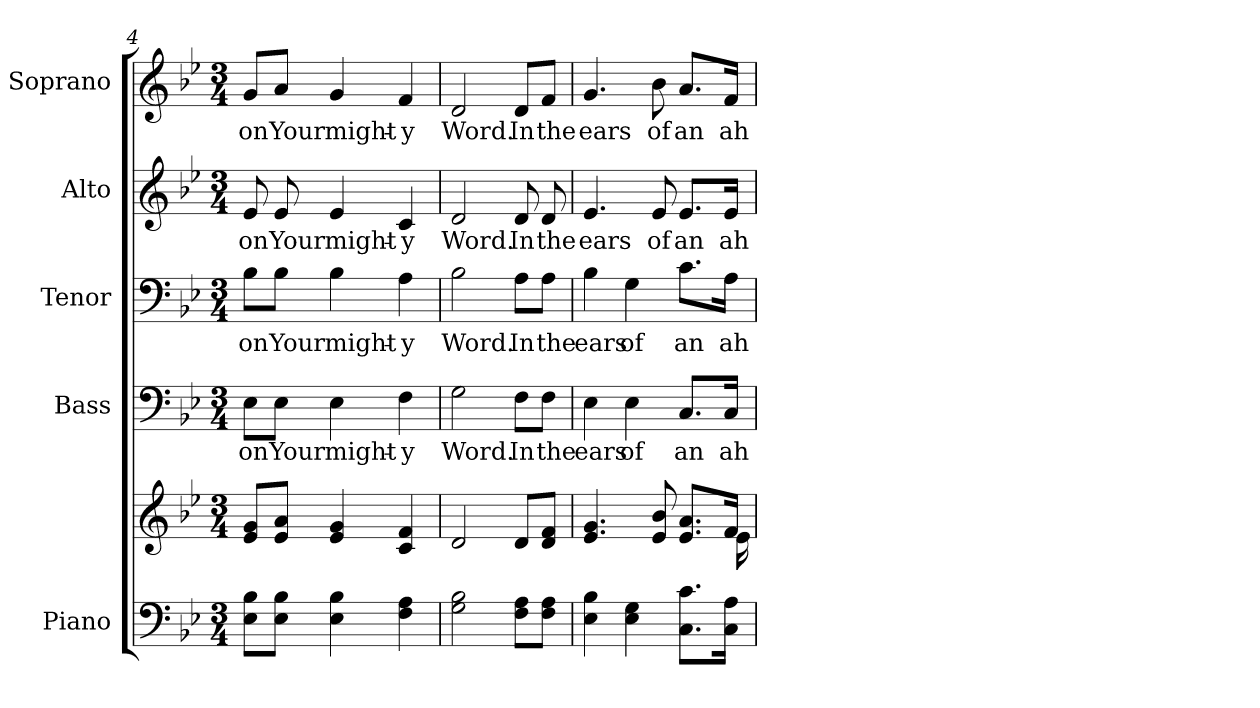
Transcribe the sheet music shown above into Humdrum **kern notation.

**kern	**kern	**kern	**text	**kern	**text	**kern	**text	**kern	**text
*part5	*part5	*part4	*part4	*part3	*part3	*part2	*part2	*part1	*part1
*staff6	*staff5	*staff4	*staff4	*staff3	*staff3	*staff2	*staff2	*staff1	*staff1
*I"Piano	*	*I"Bass	*	*I"Tenor	*	*I"Alto	*	*I"Soprano	*
*I'Pno.	*	*I'B.	*	*I'T.	*	*I'A.	*	*I'S.	*
*clefF4	*clefG2	*clefF4	*	*clefF4	*	*clefG2	*	*clefG2	*
*k[b-e-]	*k[b-e-]	*k[b-e-]	*	*k[b-e-]	*	*k[b-e-]	*	*k[b-e-]	*
*B-:	*B-:	*B-:	*	*B-:	*	*B-:	*	*B-:	*
*M3/4	*M3/4	*M3/4	*	*M3/4	*	*M3/4	*	*M3/4	*
=4	=4	=4	=4	=4	=4	=4	=4	=4	=4
!	!	!	!LO:LY:b:color=#000000	!	!	!	!	!	!
!	!	!	!	!	!LO:LY:b:color=#000000	!	!	!	!
!	!	!	!	!	!	!	!LO:LY:b:color=#000000	!	!
!	!	!	!	!	!	!	!	!	!LO:LY:b:color=#000000
8E-i\ 8B-i\L	8e-i/ 8gi/L	8E-i\L	-on	8B-i\L	-on	8e-i/	-on	8gi/L	-on
!	!	!	!LO:LY:b:color=#000000	!	!	!	!	!	!
!	!	!	!	!	!LO:LY:b:color=#000000	!	!	!	!
!	!	!	!	!	!	!	!LO:LY:b:color=#000000	!	!
!	!	!	!	!	!	!	!	!	!LO:LY:b:color=#000000
8E-i\ 8B-i\J	8e-i/ 8ai/J	8E-i\J	Your	8B-i\J	Your	8e-i/	Your	8ai/J	Your
!	!	!	!LO:LY:b:color=#000000	!	!	!	!	!	!
!	!	!	!	!	!LO:LY:b:color=#000000	!	!	!	!
!	!	!	!	!	!	!	!LO:LY:b:color=#000000	!	!
!	!	!	!	!	!	!	!	!	!LO:LY:b:color=#000000
4E-i\ 4B-i	4e-i/ 4gi	4E-i\	might-	4B-i\	might-	4e-i/	might-	4gi/	might-
!	!	!	!LO:LY:b:color=#000000	!	!	!	!	!	!
!	!	!	!	!	!LO:LY:b:color=#000000	!	!	!	!
!	!	!	!	!	!	!	!LO:LY:b:color=#000000	!	!
!	!	!	!	!	!	!	!	!	!LO:LY:b:color=#000000
4Fi\ 4Ai	4ci/ 4fi	4Fi\	-y	4Ai\	-y	4ci/	-y	4fi/	-y
!!LO:PB:g=z
=5	=5	=5	=5	=5	=5	=5	=5	=5	=5
!	!	!	!LO:LY:b:color=#000000	!	!	!	!	!	!
!	!	!	!	!	!LO:LY:b:color=#000000	!	!	!	!
!	!	!	!	!	!	!	!LO:LY:b:color=#000000	!	!
!	!	!	!	!	!	!	!	!	!LO:LY:b:color=#000000
2Gi\ 2B-i	2di/	2Gi\	Word.	2B-i\	Word.	2di/	Word.	2di/	Word.
!	!	!	!LO:LY:b:color=#000000	!	!	!	!	!	!
!	!	!	!	!	!LO:LY:b:color=#000000	!	!	!	!
!	!	!	!	!	!	!	!LO:LY:b:color=#000000	!	!
!	!	!	!	!	!	!	!	!	!LO:LY:b:color=#000000
8Fi\ 8Ai\L	8di/L	8Fi\L	In	8Ai\L	In	8di/	In	8di/L	In
!	!	!	!LO:LY:b:color=#000000	!	!	!	!	!	!
!	!	!	!	!	!LO:LY:b:color=#000000	!	!	!	!
!	!	!	!	!	!	!	!LO:LY:b:color=#000000	!	!
!	!	!	!	!	!	!	!	!	!LO:LY:b:color=#000000
8Fi\ 8Ai\J	8di/ 8fi/J	8Fi\J	the	8Ai\J	the	8di/	the	8fi/J	the
=6	=6	=6	=6	=6	=6	=6	=6	=6	=6
*	*^	*	*	*	*	*	*	*	*
!	!	!	!	!LO:LY:b:color=#000000	!	!	!	!	!	!
!	!	!	!	!	!	!LO:LY:b:color=#000000	!	!	!	!
!	!	!	!	!	!	!	!	!LO:LY:b:color=#000000	!	!
!	!	!	!	!	!	!	!	!	!	!LO:LY:b:color=#000000
4E-i\ 4B-i	4.e-i/ 4.gi	2ryy	4E-i\	ears	4B-i\	ears	4.e-i/	ears	4.gi/	ears
!	!	!	!	!LO:LY:b:color=#000000	!	!	!	!	!	!
!	!	!	!	!	!	!LO:LY:b:color=#000000	!	!	!	!
4E-i\ 4Gi	.	.	4E-i\	of	4Gi\	of	.	.	.	.
!	!	!	!	!	!	!	!	!LO:LY:b:color=#000000	!	!
!	!	!	!	!	!	!	!	!	!	!LO:LY:b:color=#000000
.	8e-i/ 8b-i	.	.	.	.	.	8e-i/	of	8b-i\	of
!	!	!	!	!LO:LY:b:color=#000000	!	!	!	!	!	!
!	!	!	!	!	!	!LO:LY:b:color=#000000	!	!	!	!
!	!	!	!	!	!	!	!	!LO:LY:b:color=#000000	!	!
!	!	!	!	!	!	!	!	!	!	!LO:LY:b:color=#000000
8.Ci\ 8.ci\L	8.e-i/ 8.ai/L	8ryy	8.Ci/L	an	8.ci\L	an	8.e-i/L	an	8.ai/L	an
.	.	16ryy	.	.	.	.	.	.	.	.
!	!	!	!	!LO:LY:b:color=#000000	!	!	!	!	!	!
!	!	!	!	!	!	!LO:LY:b:color=#000000	!	!	!	!
!	!	!	!	!	!	!	!	!LO:LY:b:color=#000000	!	!
!	!	!	!	!	!	!	!	!	!	!LO:LY:b:color=#000000
16Ci\ 16Ai\Jk	16fi/Jk	16e-i\	16Ci/Jk	ah	16Ai\Jk	ah	16e-i/Jk	ah	16fi/Jk	ah
*	*v	*v	*	*	*	*	*	*	*	*
=	=	=	=	=	=	=	=	=	=
*-	*-	*-	*-	*-	*-	*-	*-	*-	*-
